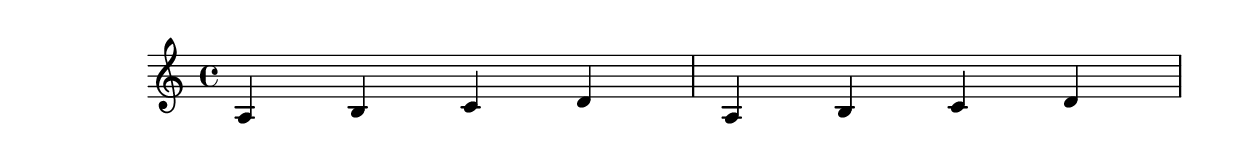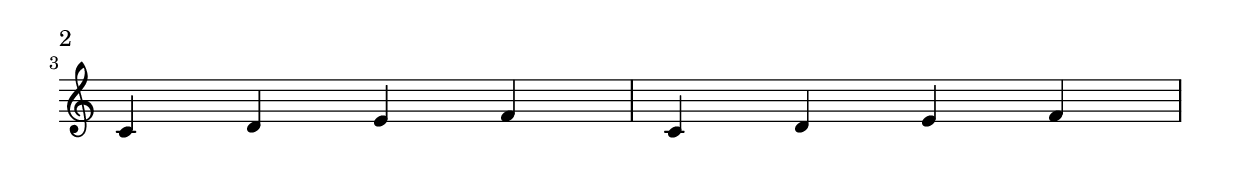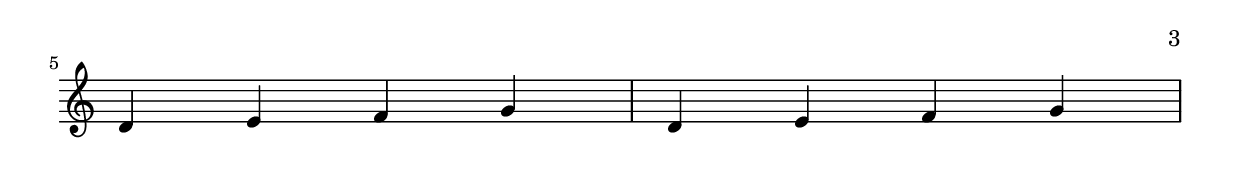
\version "2.14.0"

\header {
    texidoc="If there are no good places to have a page turn,
the optimal-breaker will just have to recover gracefully. This
should appear on 3 pages.
"
}

\book {
  \paper {
    #(define page-breaking ly:page-turn-breaking)
    paper-height = #40
    print-page-number = ##t
  }

  \score {
    \relative c' {
      a b c d a b c d \break
      c d e f c d e f \break
      d e f g d e f g
    }
  }
}


